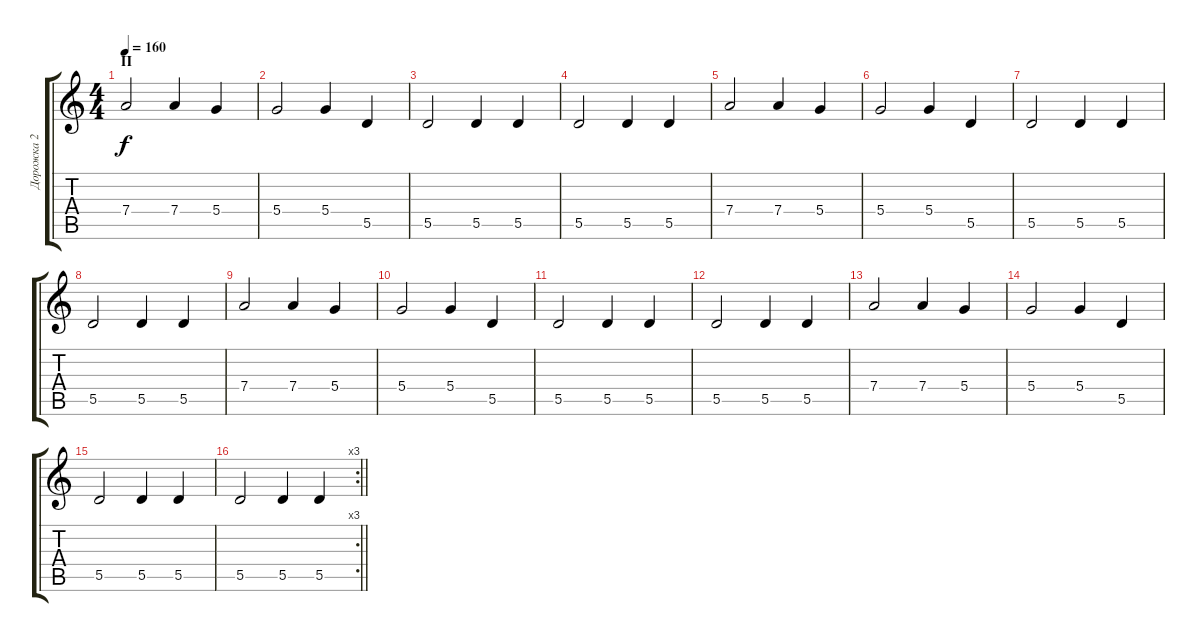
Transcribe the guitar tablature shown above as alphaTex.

\track ("Дорожка 2" "Дорожка 2") {instrument distortionguitar}
\staff {score tabs}
\tuning (E4 B3 G3 D3 A2 E2) {hide}
\ts (4 4)
\section ("" "П")
\tempo 160
\clef g2
\ks c
7.4.2{dy f} 7.4.4 5.4.4 |
5.4.2 5.4.4 5.5.4 |
5.5.2 5.5.4 5.5.4 |
5.5.2 5.5.4 5.5.4 |
7.4.2 7.4.4 5.4.4 |
5.4.2 5.4.4 5.5.4 |
5.5.2 5.5.4 5.5.4 |
5.5.2 5.5.4 5.5.4 |
7.4.2 7.4.4 5.4.4 |
5.4.2 5.4.4 5.5.4 |
5.5.2 5.5.4 5.5.4 |
5.5.2 5.5.4 5.5.4 |
7.4.2 7.4.4 5.4.4 |
5.4.2 5.4.4 5.5.4 |
5.5.2 5.5.4 5.5.4 |
\rc 3
\barLineRight lightlight
5.5.2 5.5.4 5.5.4
